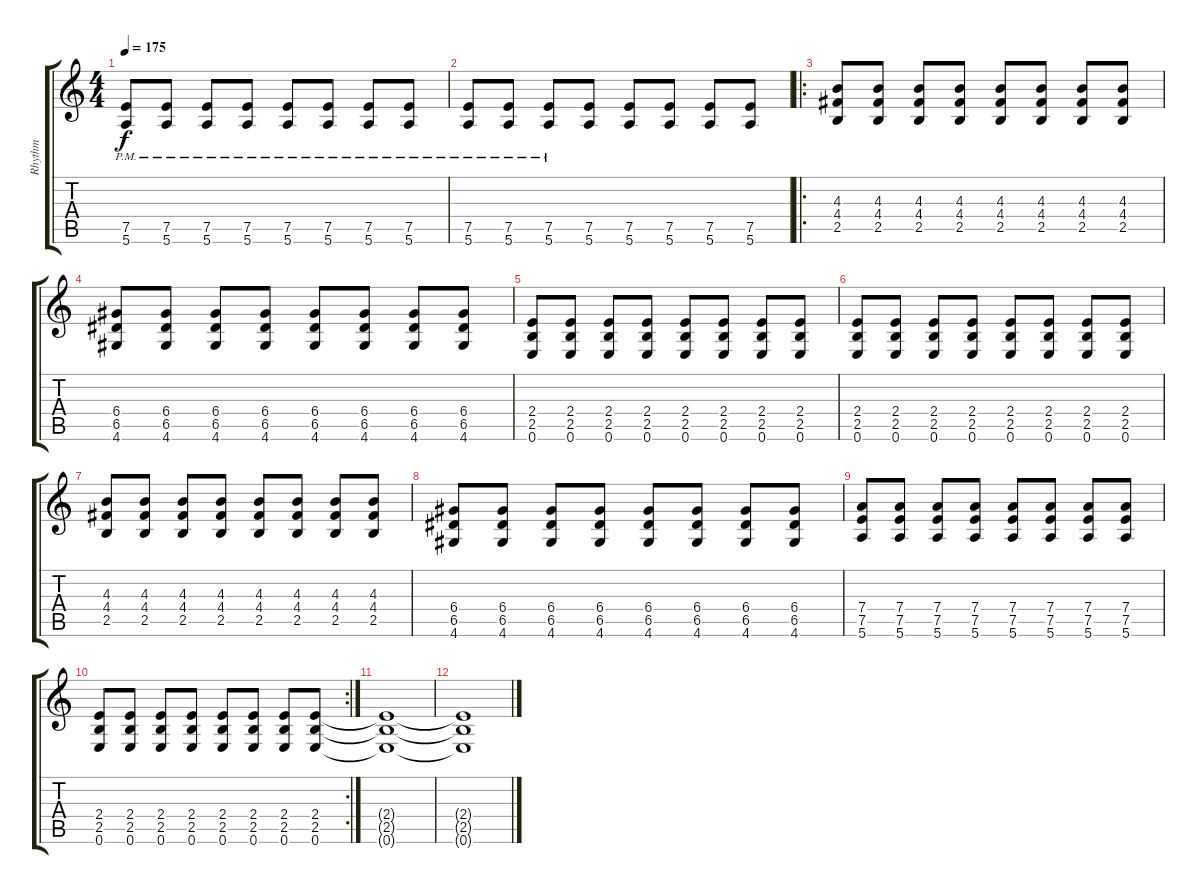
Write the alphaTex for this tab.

\track ("Rhythm" "Rhythm") {instrument distortionguitar}
\staff {score tabs}
\tuning (E4 B3 G3 D3 A2 E2) {hide}
\ts (4 4)
\tempo 175
\clef g2
\ks c
(7.5{pm} 5.6{pm}).8{dy f} (7.5{pm} 5.6{pm}).8 (7.5{pm} 5.6{pm}).8 (7.5{pm} 5.6{pm}).8 (7.5{pm} 5.6{pm}).8 (7.5{pm} 5.6{pm}).8 (7.5{pm} 5.6{pm}).8 (7.5{pm} 5.6{pm}).8 |
(7.5{pm} 5.6{pm}).8 (7.5{pm} 5.6{pm}).8 (7.5{pm} 5.6{pm}).8 (7.5 5.6).8 (7.5 5.6).8 (7.5 5.6).8 (7.5 5.6).8 (7.5 5.6).8 |
\ro
(4.3 4.4 2.5).8 (4.3 4.4 2.5).8 (4.3 4.4 2.5).8 (4.3 4.4 2.5).8 (4.3 4.4 2.5).8 (4.3 4.4 2.5).8 (4.3 4.4 2.5).8 (4.3 4.4 2.5).8 |
(6.4 6.5 4.6).8 (6.4 6.5 4.6).8 (6.4 6.5 4.6).8 (6.4 6.5 4.6).8 (6.4 6.5 4.6).8 (6.4 6.5 4.6).8 (6.4 6.5 4.6).8 (6.4 6.5 4.6).8 |
(2.4 2.5 0.6).8 (2.4 2.5 0.6).8 (2.4 2.5 0.6).8 (2.4 2.5 0.6).8 (2.4 2.5 0.6).8 (2.4 2.5 0.6).8 (2.4 2.5 0.6).8 (2.4 2.5 0.6).8 |
(2.4 2.5 0.6).8 (2.4 2.5 0.6).8 (2.4 2.5 0.6).8 (2.4 2.5 0.6).8 (2.4 2.5 0.6).8 (2.4 2.5 0.6).8 (2.4 2.5 0.6).8 (2.4 2.5 0.6).8 |
(4.3 4.4 2.5).8 (4.3 4.4 2.5).8 (4.3 4.4 2.5).8 (4.3 4.4 2.5).8 (4.3 4.4 2.5).8 (4.3 4.4 2.5).8 (4.3 4.4 2.5).8 (4.3 4.4 2.5).8 |
(6.4 6.5 4.6).8 (6.4 6.5 4.6).8 (6.4 6.5 4.6).8 (6.4 6.5 4.6).8 (6.4 6.5 4.6).8 (6.4 6.5 4.6).8 (6.4 6.5 4.6).8 (6.4 6.5 4.6).8 |
(7.4 7.5 5.6).8 (7.4 7.5 5.6).8 (7.4 7.5 5.6).8 (7.4 7.5 5.6).8 (7.4 7.5 5.6).8 (7.4 7.5 5.6).8 (7.4 7.5 5.6).8 (7.4 7.5 5.6).8 |
\rc 2
(2.4 2.5 0.6).8 (2.4 2.5 0.6).8 (2.4 2.5 0.6).8 (2.4 2.5 0.6).8 (2.4 2.5 0.6).8 (2.4 2.5 0.6).8 (2.4 2.5 0.6).8 (2.4 2.5 0.6).8 |
(2.4{t} 2.5{t} 0.6{t}).1 |
(2.4{t} 2.5{t} 0.6{t}).1
